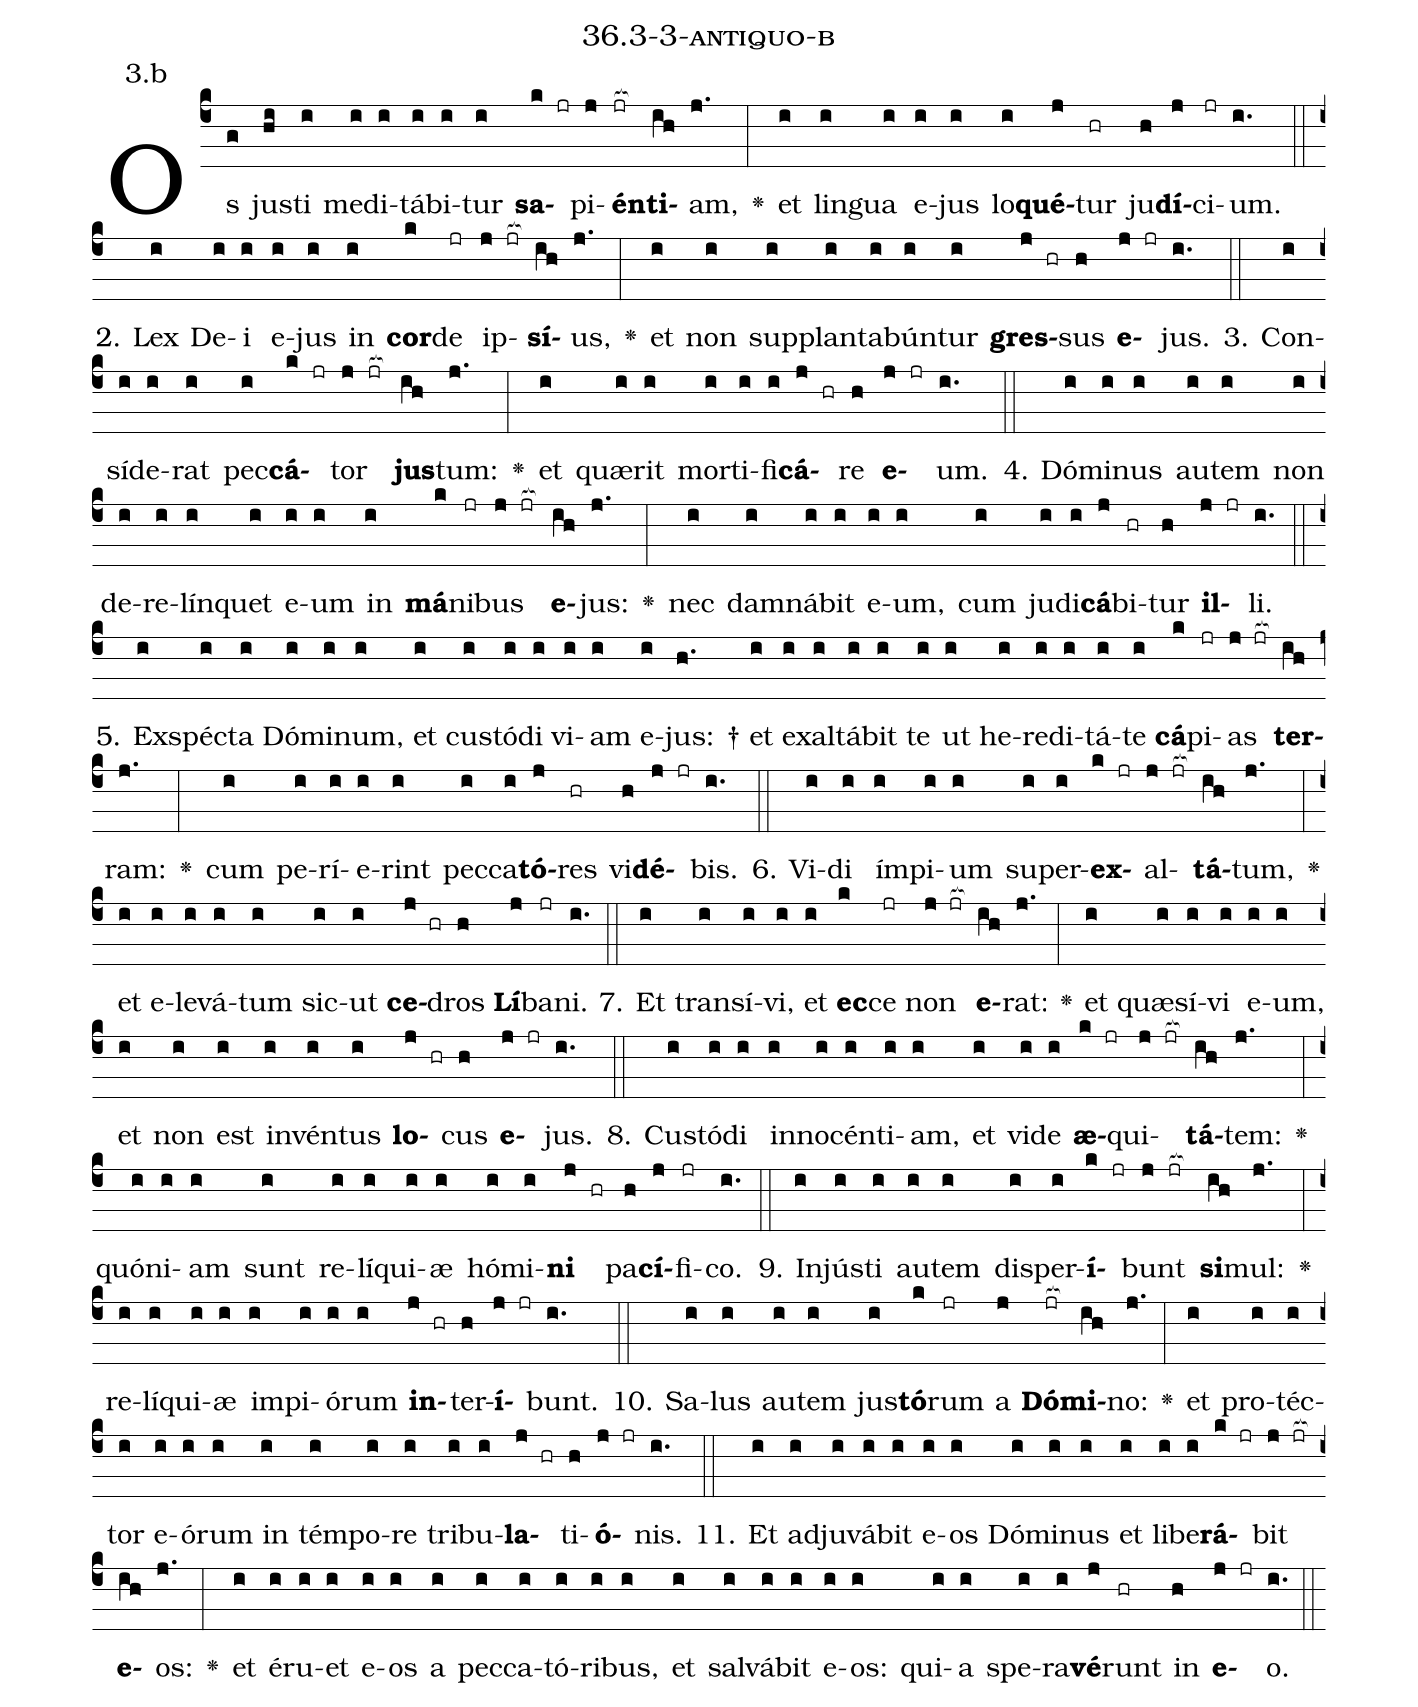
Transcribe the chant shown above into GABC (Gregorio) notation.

name: 36.3-3-antiquo-b;
annotation: 3.b;
%%
(c4)Os(g) jus(hi)ti(i) me(i)di(i)tá(i)bi(i)tur(i) <b>sa</b>(k jr)pi(j)<b>én</b>(jr[ocb:1{])<b>ti</b>(ih[ocb:0}])am,(j.) <v>\greheightstar</v>(:) et(i) lin(i)gua(i) e(i)jus(i) lo(i)<b>qué</b>(j)tur(hr) ju(h)<b>dí</b>(j)ci(jr)um.(i.) (::)
2. Lex(i) De(i)i(i) e(i)jus(i) in(i) <b>cor</b>(k)de(jr) ip(j jr[ocb:1{])<b>sí</b>(ih[ocb:0}])us,(j.) <v>\greheightstar</v>(:) et(i) non(i) sup(i)plan(i)ta(i)bún(i)tur(i) <b>gres</b>(j hr)sus(h) <b>e</b>(j jr)jus.(i.) (::)
3. Con(i)sí(i)de(i)rat(i) pec(i)<b>cá</b>(k jr)tor(j jr[ocb:1{]) <b>jus</b>(ih[ocb:0}])tum:(j.) <v>\greheightstar</v>(:) et(i) quæ(i)rit(i) mor(i)ti(i)fi(i)<b>cá</b>(j hr)re(h) <b>e</b>(j jr)um.(i.) (::)
4. Dó(i)mi(i)nus(i) au(i)tem(i) non(i) de(i)re(i)lín(i)quet(i) e(i)um(i) in(i) <b>má</b>(k)ni(jr)bus(j jr[ocb:1{]) <b>e</b>(ih[ocb:0}])jus:(j.) <v>\greheightstar</v>(:) nec(i) dam(i)ná(i)bit(i) e(i)um,(i) cum(i) ju(i)di(i)<b>cá</b>(j)bi(hr)tur(h) <b>il</b>(j jr)li.(i.) (::)
5. Ex(i)spéc(i)ta(i) Dó(i)mi(i)num,(i) et(i) cus(i)tó(i)di(i) vi(i)am(i) e(i)jus: †(h.) et(i) ex(i)al(i)tá(i)bit(i) te(i) ut(i) he(i)re(i)di(i)tá(i)te(i) <b>cá</b>(k)pi(jr)as(j jr[ocb:1{]) <b>ter</b>(ih[ocb:0}])ram:(j.) <v>\greheightstar</v>(:) cum(i) pe(i)rí(i)e(i)rint(i) pec(i)ca(i)<b>tó</b>(j)res(hr) vi(h)<b>dé</b>(j jr)bis.(i.) (::)
6. Vi(i)di(i) ím(i)pi(i)um(i) su(i)per(i)<b>ex</b>(k jr)al(j jr[ocb:1{])<b>tá</b>(ih[ocb:0}])tum,(j.) <v>\greheightstar</v>(:) et(i) e(i)le(i)vá(i)tum(i) sic(i)ut(i) <b>ce</b>(j hr)dros(h) <b>Lí</b>(j)ba(jr)ni.(i.) (::)
7. Et(i) trans(i)í(i)vi,(i) et(i) <b>ec</b>(k)ce(jr) non(j jr[ocb:1{]) <b>e</b>(ih[ocb:0}])rat:(j.) <v>\greheightstar</v>(:) et(i) quæ(i)sí(i)vi(i) e(i)um,(i) et(i) non(i) est(i) in(i)vén(i)tus(i) <b>lo</b>(j hr)cus(h) <b>e</b>(j jr)jus.(i.) (::)
8. Cus(i)tó(i)di(i) in(i)no(i)cén(i)ti(i)am,(i) et(i) vi(i)de(i) <b>æ</b>(k jr)qui(j jr[ocb:1{])<b>tá</b>(ih[ocb:0}])tem:(j.) <v>\greheightstar</v>(:) quón(i)i(i)am(i) sunt(i) re(i)lí(i)qui(i)æ(i) hó(i)mi(i)<b>ni</b>(j hr) pa(h)<b>cí</b>(j)fi(jr)co.(i.) (::)
9. In(i)jús(i)ti(i) au(i)tem(i) dis(i)per(i)<b>í</b>(k jr)bunt(j jr[ocb:1{]) <b>si</b>(ih[ocb:0}])mul:(j.) <v>\greheightstar</v>(:) re(i)lí(i)qui(i)æ(i) im(i)pi(i)ó(i)rum(i) <b>in</b>(j hr)ter(h)<b>í</b>(j jr)bunt.(i.) (::)
10. Sa(i)lus(i) au(i)tem(i) jus(i)<b>tó</b>(k)rum(jr) a(j) <b>Dó</b>(jr[ocb:1{])<b>mi</b>(ih[ocb:0}])no:(j.) <v>\greheightstar</v>(:) et(i) pro(i)téc(i)tor(i) e(i)ó(i)rum(i) in(i) tém(i)po(i)re(i) tri(i)bu(i)<b>la</b>(j hr)ti(h)<b>ó</b>(j jr)nis.(i.) (::)
11. Et(i) ad(i)ju(i)vá(i)bit(i) e(i)os(i) Dó(i)mi(i)nus(i) et(i) li(i)be(i)<b>rá</b>(k jr)bit(j jr[ocb:1{]) <b>e</b>(ih[ocb:0}])os:(j.) <v>\greheightstar</v>(:) et(i) é(i)ru(i)et(i) e(i)os(i) a(i) pec(i)ca(i)tó(i)ri(i)bus,(i) et(i) sal(i)vá(i)bit(i) e(i)os:(i) qui(i)a(i) spe(i)ra(i)<b>vé</b>(j)runt(hr) in(h) <b>e</b>(j jr)o.(i.) (::)
